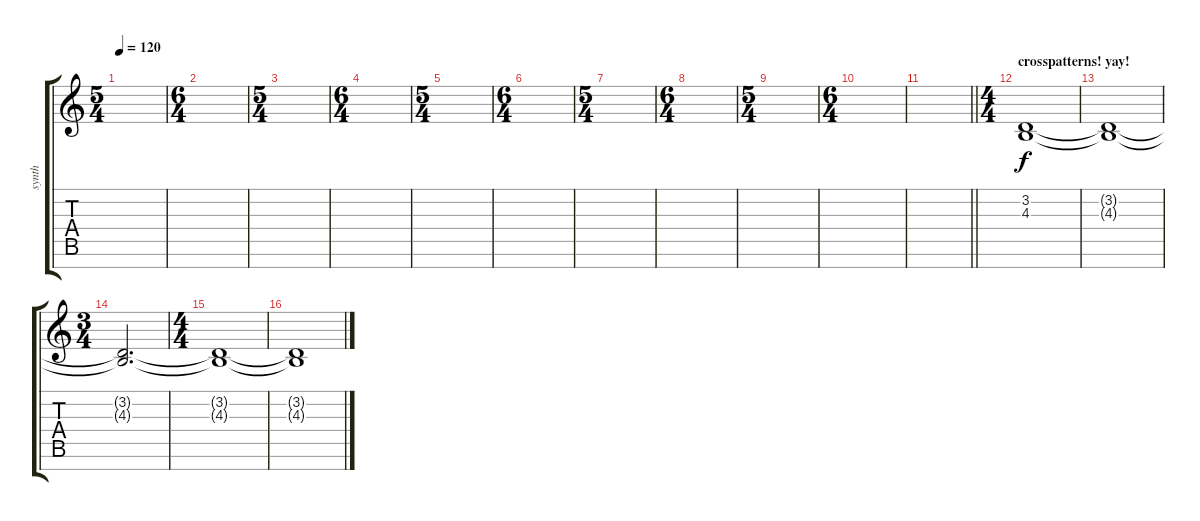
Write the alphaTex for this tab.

\track ("synth" "synth") {instrument stringensemble1}
\staff {score tabs}
\tuning (E4 B3 G3 D3 A2 E2 B1) {hide}
\ts (5 4)
\tempo 120
\clef g2
\ks c
|
\ts (6 4)
|
\ts (5 4)
|
\ts (6 4)
|
\ts (5 4)
|
\ts (6 4)
|
\ts (5 4)
|
\ts (6 4)
|
\ts (5 4)
|
\ts (6 4)
|
\barLineRight lightlight
|
\ts (4 4)
\section ("" "crosspatterns! yay!")
(3.2 4.3).1 |
(3.2{t} 4.3{t}).1{dy f} |
\ts (3 4)
(3.2{t} 4.3{t}).2{d} |
\ts (4 4)
(3.2{t} 4.3{t}).1 |
(3.2{t} 4.3{t}).1
